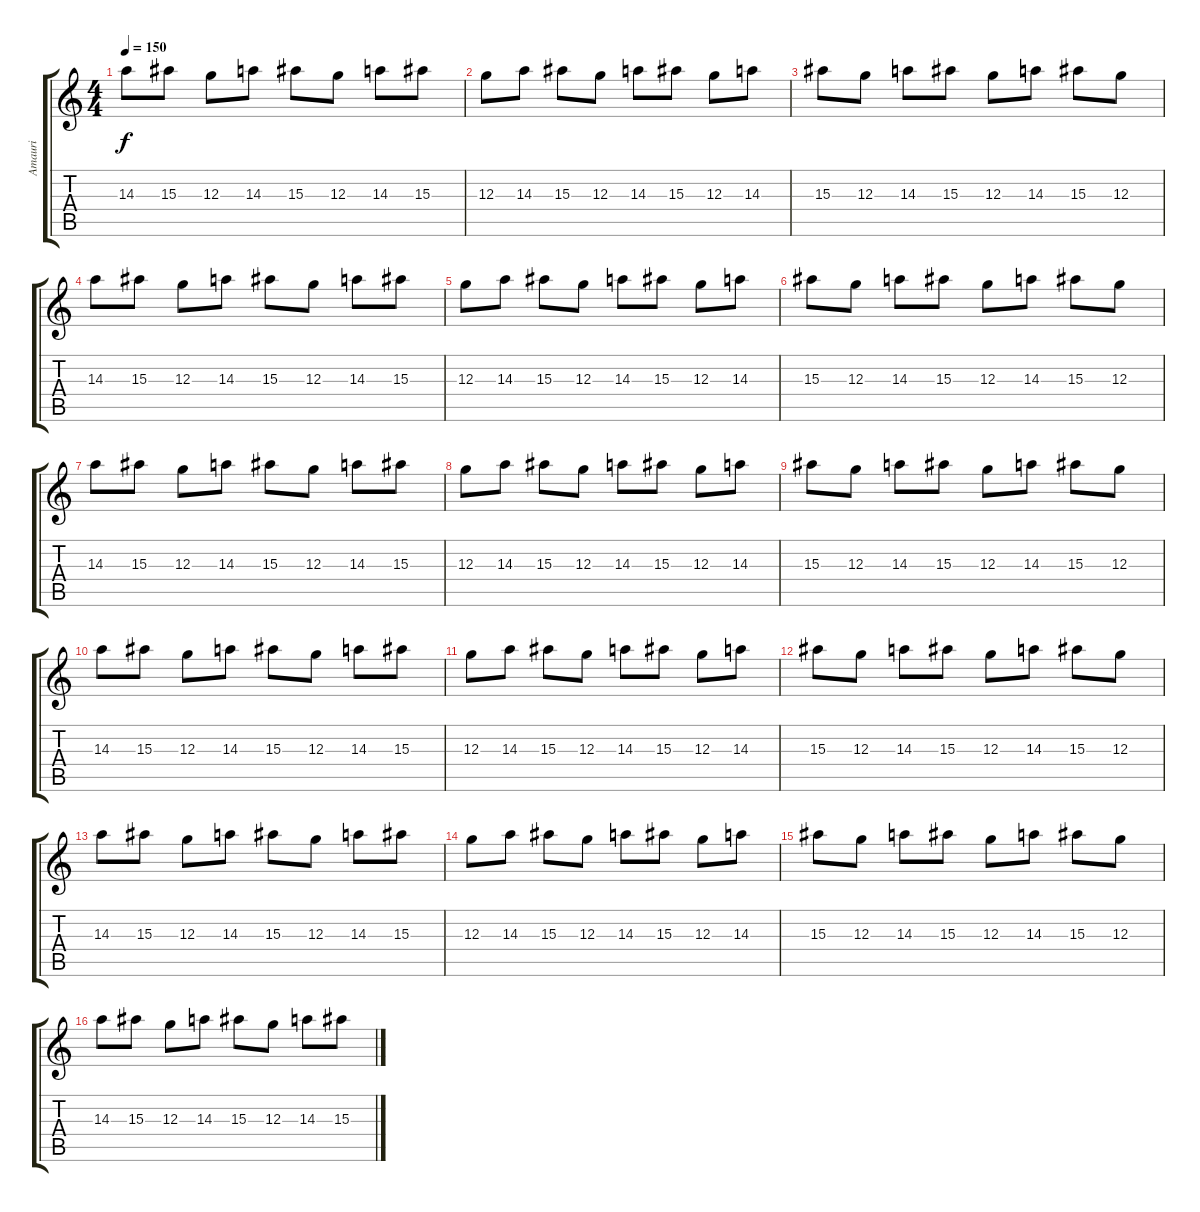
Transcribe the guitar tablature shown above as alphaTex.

\track ("Amauri" "Amauri") {instrument distortionguitar}
\staff {score tabs}
\tuning (E4 B3 G3 D3 A2 E2) {hide}
\ts (4 4)
\tempo 150
\clef g2
\ks c
14.3.8{dy f} 15.3.8 12.3.8 14.3.8 15.3.8 12.3.8 14.3.8 15.3.8 |
12.3.8 14.3.8 15.3.8 12.3.8 14.3.8 15.3.8 12.3.8 14.3.8 |
15.3.8 12.3.8 14.3.8 15.3.8 12.3.8 14.3.8 15.3.8 12.3.8 |
14.3.8 15.3.8 12.3.8 14.3.8 15.3.8 12.3.8 14.3.8 15.3.8 |
12.3.8 14.3.8 15.3.8 12.3.8 14.3.8 15.3.8 12.3.8 14.3.8 |
15.3.8 12.3.8 14.3.8 15.3.8 12.3.8 14.3.8 15.3.8 12.3.8 |
14.3.8 15.3.8 12.3.8 14.3.8 15.3.8 12.3.8 14.3.8 15.3.8 |
12.3.8 14.3.8 15.3.8 12.3.8 14.3.8 15.3.8 12.3.8 14.3.8 |
15.3.8 12.3.8 14.3.8 15.3.8 12.3.8 14.3.8 15.3.8 12.3.8 |
14.3.8 15.3.8 12.3.8 14.3.8 15.3.8 12.3.8 14.3.8 15.3.8 |
12.3.8 14.3.8 15.3.8 12.3.8 14.3.8 15.3.8 12.3.8 14.3.8 |
15.3.8 12.3.8 14.3.8 15.3.8 12.3.8 14.3.8 15.3.8 12.3.8 |
14.3.8 15.3.8 12.3.8 14.3.8 15.3.8 12.3.8 14.3.8 15.3.8 |
12.3.8 14.3.8 15.3.8 12.3.8 14.3.8 15.3.8 12.3.8 14.3.8 |
15.3.8 12.3.8 14.3.8 15.3.8 12.3.8 14.3.8 15.3.8 12.3.8 |
14.3.8 15.3.8 12.3.8 14.3.8 15.3.8 12.3.8 14.3.8 15.3.8
